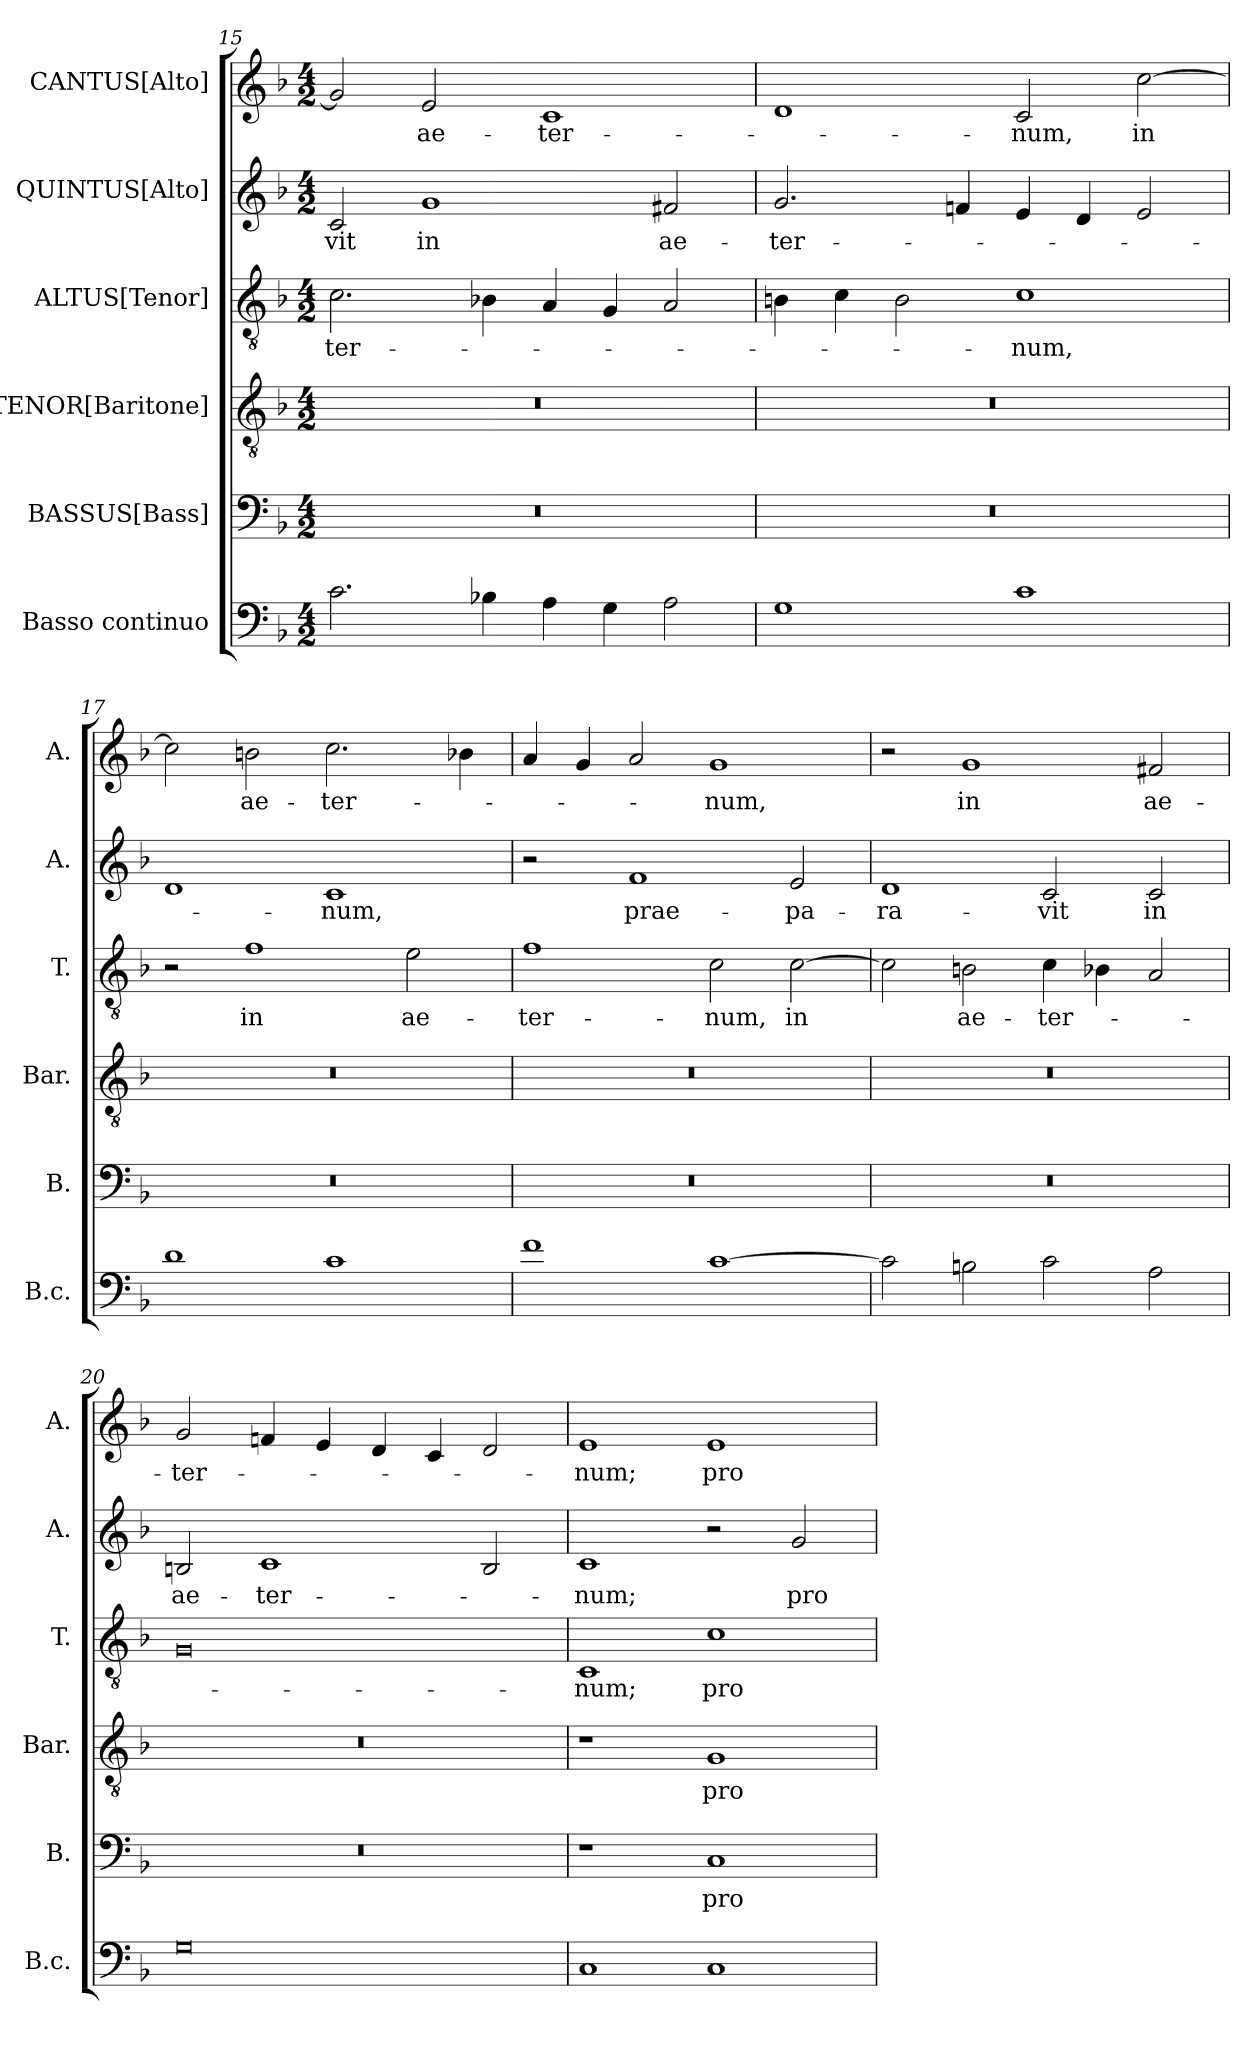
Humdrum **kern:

**kern	**kern	**text	**kern	**text	**kern	**text	**kern	**text	**kern	**text
*part6	*part5	*part5	*part4	*part4	*part3	*part3	*part2	*part2	*part1	*part1
*staff6	*staff5	*staff5	*staff4	*staff4	*staff3	*staff3	*staff2	*staff2	*staff1	*staff1
*I"Basso continuo	*I"BASSUS[Bass]	*	*I"TENOR[Baritone]	*	*I"ALTUS[Tenor]	*	*I"QUINTUS[Alto]	*	*I"CANTUS[Alto]	*
*I'B.c.	*I'B.	*	*I'Bar.	*	*I'T.	*	*I'A.	*	*I'A.	*
*clefF4	*clefF4	*	*clefGv2	*	*clefGv2	*	*clefG2	*	*clefG2	*
*	*	*	*ITrd7c12	*	*ITrd7c12	*	*	*	*	*
*k[b-]	*k[b-]	*	*k[b-]	*	*k[b-]	*	*k[b-]	*	*k[b-]	*
*F:	*F:	*	*F:	*	*F:	*	*F:	*	*F:	*
*M4/2	*M4/2	*	*M4/2	*	*M4/2	*	*M4/2	*	*M4/2	*
=15	=15	=15	=15	=15	=15	=15	=15	=15	=15	=15
!	!LO:N:vis=1	!	!LO:N:vis=1	!	!	!LO:LY:b	!	!LO:LY:b	!	!
2.c\	0r	.	0r	.	2.C\	-ter-	2c/	-vit	2g/]	.
!	!	!	!	!	!	!	!	!LO:LY:b	!	!LO:LY:b
.	.	.	.	.	.	.	1g	in	2e/	ae-
4B-X\	.	.	.	.	4BB-X\	.	.	.	.	.
!	!	!	!	!	!	!	!	!	!	!LO:LY:b
4A\	.	.	.	.	4AA/	.	.	.	1c	-ter-
4G\	.	.	.	.	4GG/	.	.	.	.	.
!	!	!	!	!	!	!	!	!LO:LY:b	!	!
2A\	.	.	.	.	2AA/	.	2f#X/	ae-	.	.
!!LO:LB:g=z
=16	=16	=16	=16	=16	=16	=16	=16	=16	=16	=16
!	!LO:N:vis=1	!	!LO:N:vis=1	!	!	!	!	!LO:LY:b	!	!
1G	0r	.	0r	.	4BBn\	.	2.g/	-ter-	1d	.
.	.	.	.	.	4C\	.	.	.	.	.
.	.	.	.	.	2BB\	.	.	.	.	.
.	.	.	.	.	.	.	4fn/	.	.	.
!	!	!	!	!	!	!LO:LY:b	!	!	!	!LO:LY:b
1c	.	.	.	.	1C	-num,	4e/	.	2c/	-num,
.	.	.	.	.	.	.	4d/	.	.	.
!	!	!	!	!	!	!	!	!	!	!LO:LY:b
.	.	.	.	.	.	.	2e/	.	[>2cc\	in
=17	=17	=17	=17	=17	=17	=17	=17	=17	=17	=17
!	!LO:N:vis=1	!	!LO:N:vis=1	!	!	!	!	!	!	!
1d	0r	.	0r	.	2r	.	1d	.	2cc\]	.
!	!	!	!	!	!	!LO:LY:b	!	!	!	!LO:LY:b
.	.	.	.	.	1F	in	.	.	2bn\	ae-
!	!	!	!	!	!	!	!	!LO:LY:b	!	!LO:LY:b
1c	.	.	.	.	.	.	1c	-num,	2.cc\	-ter-
!	!	!	!	!	!	!LO:LY:b	!	!	!	!
.	.	.	.	.	2E\	ae-	.	.	.	.
.	.	.	.	.	.	.	.	.	4b-X\	.
=18	=18	=18	=18	=18	=18	=18	=18	=18	=18	=18
!	!LO:N:vis=1	!	!LO:N:vis=1	!	!	!LO:LY:b	!	!	!	!
1f	0r	.	0r	.	1F	-ter-	2r	.	4a/	.
.	.	.	.	.	.	.	.	.	4g/	.
!	!	!	!	!	!	!	!	!LO:LY:b	!	!
.	.	.	.	.	.	.	1f	prae-	2a/	.
!	!	!	!	!	!	!LO:LY:b	!	!	!	!LO:LY:b
[>1c	.	.	.	.	2C\	-num,	.	.	1g	-num,
!	!	!	!	!	!	!LO:LY:b	!	!LO:LY:b	!	!
.	.	.	.	.	[>2C\	in	2e/	-pa-	.	.
=19	=19	=19	=19	=19	=19	=19	=19	=19	=19	=19
!	!LO:N:vis=1	!	!LO:N:vis=1	!	!	!	!	!LO:LY:b	!	!
2c\]	0r	.	0r	.	2C\]	.	1d	-ra-	2r	.
!	!	!	!	!	!	!LO:LY:b	!	!	!	!LO:LY:b
2Bn\	.	.	.	.	2BBn\	ae-	.	.	1g	in
!	!	!	!	!	!	!LO:LY:b	!	!LO:LY:b	!	!
2c\	.	.	.	.	4C\	-ter-	2c/	-vit	.	.
.	.	.	.	.	4BB-X\	.	.	.	.	.
!	!	!	!	!	!	!	!	!LO:LY:b	!	!LO:LY:b
2A\	.	.	.	.	2AA/	.	2c/	in	2f#X/	ae-
=20	=20	=20	=20	=20	=20	=20	=20	=20	=20	=20
!	!LO:N:vis=1	!	!LO:N:vis=1	!	!	!	!	!LO:LY:b	!	!LO:LY:b
0G	0r	.	0r	.	0GG	.	2Bn/	ae-	2g/	-ter-
!	!	!	!	!	!	!	!	!LO:LY:b	!	!
.	.	.	.	.	.	.	1c	-ter-	4fn/	.
.	.	.	.	.	.	.	.	.	4e/	.
.	.	.	.	.	.	.	.	.	4d/	.
.	.	.	.	.	.	.	.	.	4c/	.
.	.	.	.	.	.	.	2B/	.	2d/	.
!!LO:PB:g=z
=21	=21	=21	=21	=21	=21	=21	=21	=21	=21	=21
!	!	!	!	!	!	!LO:LY:b	!	!LO:LY:b	!	!LO:LY:b
1C	1r	.	1r	.	1CC	-num;	1c	-num;	1e	-num;
!	!	!LO:LY:b	!	!LO:LY:b	!	!LO:LY:b	!	!	!	!LO:LY:b
1C	1C	pro	1GG	pro	1C	pro	2r	.	1e	pro
!	!	!	!	!	!	!	!	!LO:LY:b	!	!
.	.	.	.	.	.	.	2g/	pro	.	.
=	=	=	=	=	=	=	=	=	=	=
*-	*-	*-	*-	*-	*-	*-	*-	*-	*-	*-
